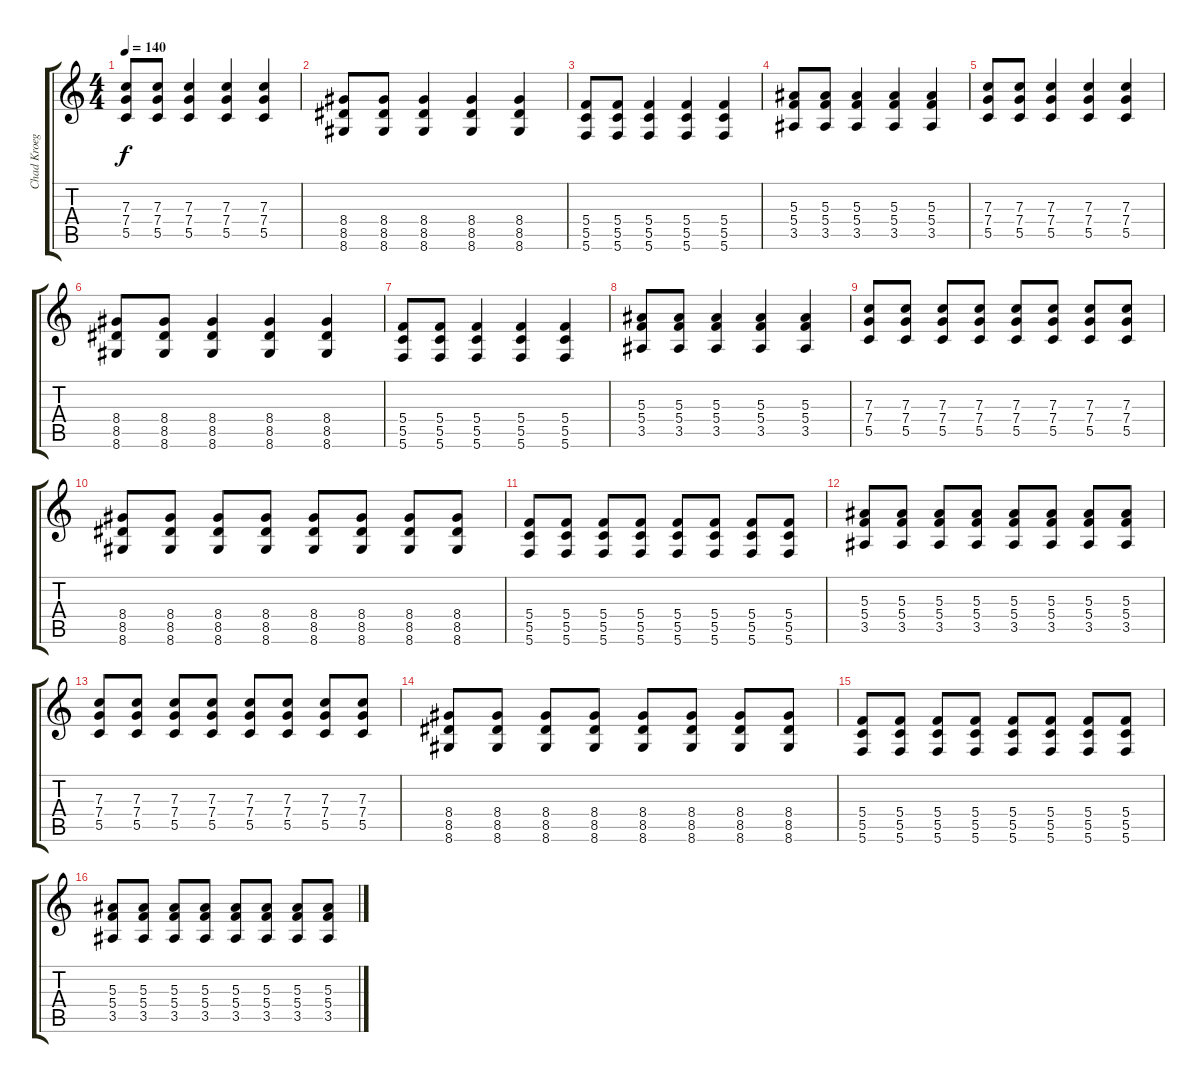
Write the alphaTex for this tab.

\track ("Chad Kroeger" "Chad Kroeg") {instrument overdrivenguitar}
\staff {score tabs}
\tuning (D4 A3 F3 C3 G2 C2) {hide}
\ts (4 4)
\tempo 140
\clef g2
\ks c
(7.3 7.4 5.5).8{dy f} (7.3 7.4 5.5).8 (7.3 7.4 5.5).4 (7.3 7.4 5.5).4 (7.3 7.4 5.5).4 |
(8.4 8.5 8.6).8 (8.4 8.5 8.6).8 (8.4 8.5 8.6).4 (8.4 8.5 8.6).4 (8.4 8.5 8.6).4 |
(5.4 5.5 5.6).8 (5.4 5.5 5.6).8 (5.4 5.5 5.6).4 (5.4 5.5 5.6).4 (5.4 5.5 5.6).4 |
(5.3 5.4 3.5).8 (5.3 5.4 3.5).8 (5.3 5.4 3.5).4 (5.3 5.4 3.5).4 (5.3 5.4 3.5).4 |
(7.3 7.4 5.5).8 (7.3 7.4 5.5).8 (7.3 7.4 5.5).4 (7.3 7.4 5.5).4 (7.3 7.4 5.5).4 |
(8.4 8.5 8.6).8 (8.4 8.5 8.6).8 (8.4 8.5 8.6).4 (8.4 8.5 8.6).4 (8.4 8.5 8.6).4 |
(5.4 5.5 5.6).8 (5.4 5.5 5.6).8 (5.4 5.5 5.6).4 (5.4 5.5 5.6).4 (5.4 5.5 5.6).4 |
(5.3 5.4 3.5).8 (5.3 5.4 3.5).8 (5.3 5.4 3.5).4 (5.3 5.4 3.5).4 (5.3 5.4 3.5).4 |
(7.3 7.4 5.5).8 (7.3 7.4 5.5).8 (7.3 7.4 5.5).8 (7.3 7.4 5.5).8 (7.3 7.4 5.5).8 (7.3 7.4 5.5).8 (7.3 7.4 5.5).8 (7.3 7.4 5.5).8 |
(8.4 8.5 8.6).8 (8.4 8.5 8.6).8 (8.4 8.5 8.6).8 (8.4 8.5 8.6).8 (8.4 8.5 8.6).8 (8.4 8.5 8.6).8 (8.4 8.5 8.6).8 (8.4 8.5 8.6).8 |
(5.4 5.5 5.6).8 (5.4 5.5 5.6).8 (5.4 5.5 5.6).8 (5.4 5.5 5.6).8 (5.4 5.5 5.6).8 (5.4 5.5 5.6).8 (5.4 5.5 5.6).8 (5.4 5.5 5.6).8 |
(5.3 5.4 3.5).8 (5.3 5.4 3.5).8 (5.3 5.4 3.5).8 (5.3 5.4 3.5).8 (5.3 5.4 3.5).8 (5.3 5.4 3.5).8 (5.3 5.4 3.5).8 (5.3 5.4 3.5).8 |
(7.3 7.4 5.5).8 (7.3 7.4 5.5).8 (7.3 7.4 5.5).8 (7.3 7.4 5.5).8 (7.3 7.4 5.5).8 (7.3 7.4 5.5).8 (7.3 7.4 5.5).8 (7.3 7.4 5.5).8 |
(8.4 8.5 8.6).8 (8.4 8.5 8.6).8 (8.4 8.5 8.6).8 (8.4 8.5 8.6).8 (8.4 8.5 8.6).8 (8.4 8.5 8.6).8 (8.4 8.5 8.6).8 (8.4 8.5 8.6).8 |
(5.4 5.5 5.6).8 (5.4 5.5 5.6).8 (5.4 5.5 5.6).8 (5.4 5.5 5.6).8 (5.4 5.5 5.6).8 (5.4 5.5 5.6).8 (5.4 5.5 5.6).8 (5.4 5.5 5.6).8 |
(5.3 5.4 3.5).8 (5.3 5.4 3.5).8 (5.3 5.4 3.5).8 (5.3 5.4 3.5).8 (5.3 5.4 3.5).8 (5.3 5.4 3.5).8 (5.3 5.4 3.5).8 (5.3 5.4 3.5).8
